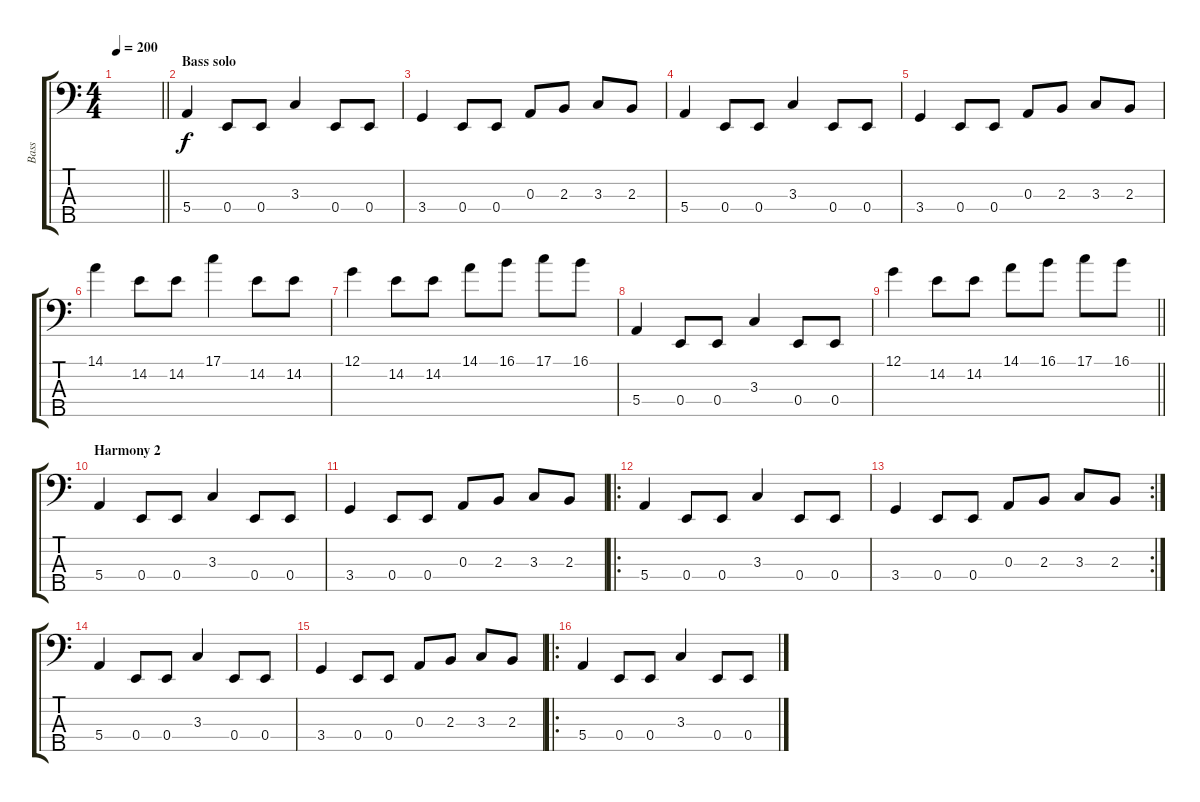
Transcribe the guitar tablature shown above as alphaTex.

\track ("Bass" "Bass") {instrument electricbasspick}
\staff {score tabs}
\tuning (G2 D2 A1 E1 B0) {hide}
\ts (4 4)
\tempo 200
\clef f4
\barLineRight lightlight
\ks c
|
\section ("" "Bass solo")
5.4.4 0.4.8 0.4.8 3.3.4 0.4.8 0.4.8 |
3.4.4 0.4.8 0.4.8 0.3.8 2.3.8 3.3.8 2.3.8 |
5.4.4 0.4.8 0.4.8 3.3.4 0.4.8 0.4.8 |
3.4.4 0.4.8 0.4.8 0.3.8 2.3.8 3.3.8 2.3.8 |
14.1.4 14.2.8 14.2.8 17.1.4 14.2.8 14.2.8 |
12.1.4 14.2.8 14.2.8 14.1.8 16.1.8 17.1.8 16.1.8 |
5.4.4 0.4.8 0.4.8 3.3.4 0.4.8 0.4.8 |
\barLineRight lightlight
12.1.4 14.2.8 14.2.8 14.1.8 16.1.8 17.1.8 16.1.8 |
\section ("" "Harmony 2")
5.4.4 0.4.8 0.4.8 3.3.4 0.4.8 0.4.8 |
3.4.4 0.4.8 0.4.8 0.3.8 2.3.8 3.3.8 2.3.8 |
\ro
5.4.4 0.4.8 0.4.8 3.3.4 0.4.8 0.4.8 |
\rc 2
3.4.4 0.4.8 0.4.8 0.3.8 2.3.8 3.3.8 2.3.8 |
5.4.4 0.4.8 0.4.8 3.3.4 0.4.8 0.4.8 |
3.4.4 0.4.8 0.4.8 0.3.8 2.3.8 3.3.8 2.3.8 |
\ro
5.4.4 0.4.8 0.4.8 3.3.4 0.4.8 0.4.8
